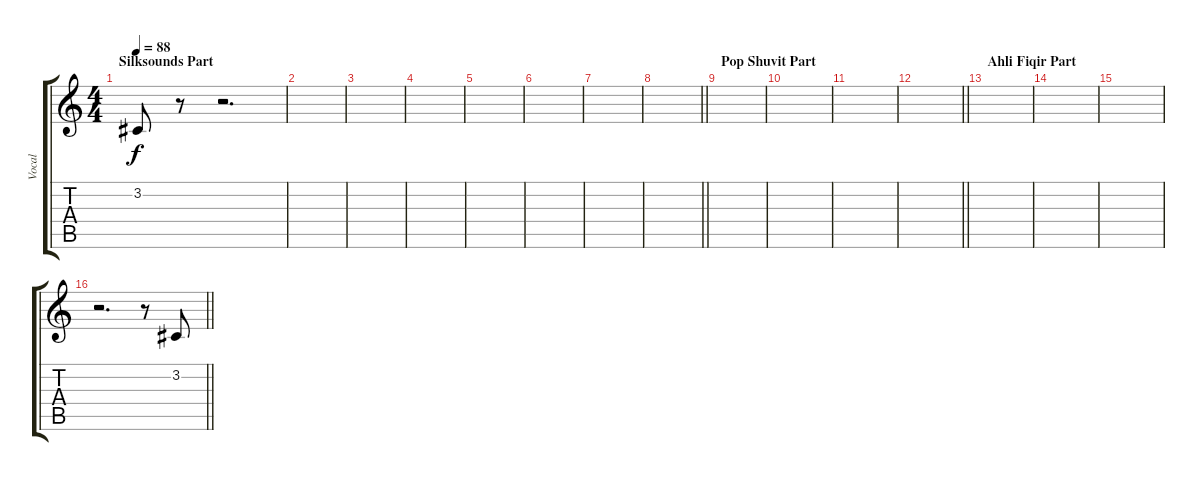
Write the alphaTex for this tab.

\track ("Vocal" "Vocal") {instrument lead6voice}
\staff {score tabs}
\tuning (Eb4 Bb3 Gb3 Db3 Ab2 Eb2) {hide}
\ts (4 4)
\section ("" "Silksounds Part")
\tempo 88
\clef g2
\ks c
3.2.8{dy f} r.8 r.2{d} |
|
|
|
|
|
|
\barLineRight lightlight
|
\section ("" "Pop Shuvit Part")
|
|
|
\barLineRight lightlight
|
\section ("" "Ahli Fiqir Part")
|
|
|
\barLineRight lightlight
r.2{d} r.8 3.2.8
